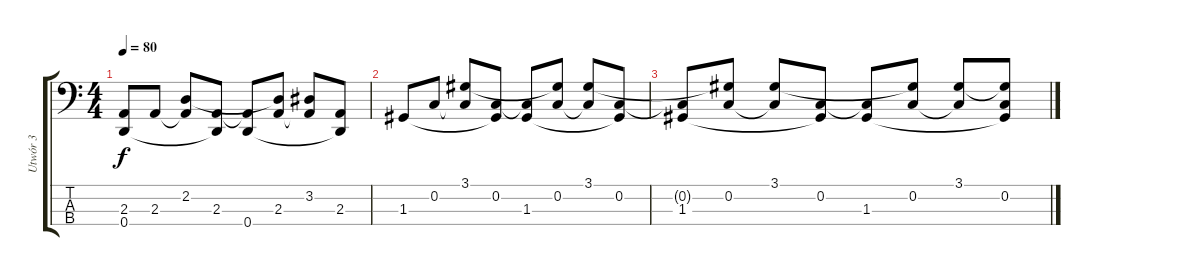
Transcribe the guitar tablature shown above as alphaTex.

\track ("Utwór 3" "Utwór 3") {instrument electricbassfinger}
\staff {score tabs}
\tuning (F2 C2 G1 D1) {hide}
\ts (4 4)
\tempo 80
\clef f4
\ks c
(2.3{t} 0.4).8{dy f} 2.3.8 (2.2 2.3{t}).8 (2.3 0.4{t}).8 (2.3{t} 0.4).8 (2.2{t} 2.3).8 (3.2 2.3{t}).8 (2.3 0.4{t}).8 |
1.3.8 0.2.8 (3.1 0.2{t}).8 (0.2 1.3{t}).8 (0.2{t} 1.3).8 (3.1{t} 0.2).8 (3.1 0.2{t}).8 (0.2 1.3{t}).8 |
(0.2{t} 1.3).8 (3.1{t} 0.2).8 (3.1 0.2{t}).8 (0.2 1.3{t}).8 (0.2{t} 1.3).8 (3.1{t} 0.2).8 (3.1 0.2{t}).8 (3.1{t} 0.2 1.3{t}).8
